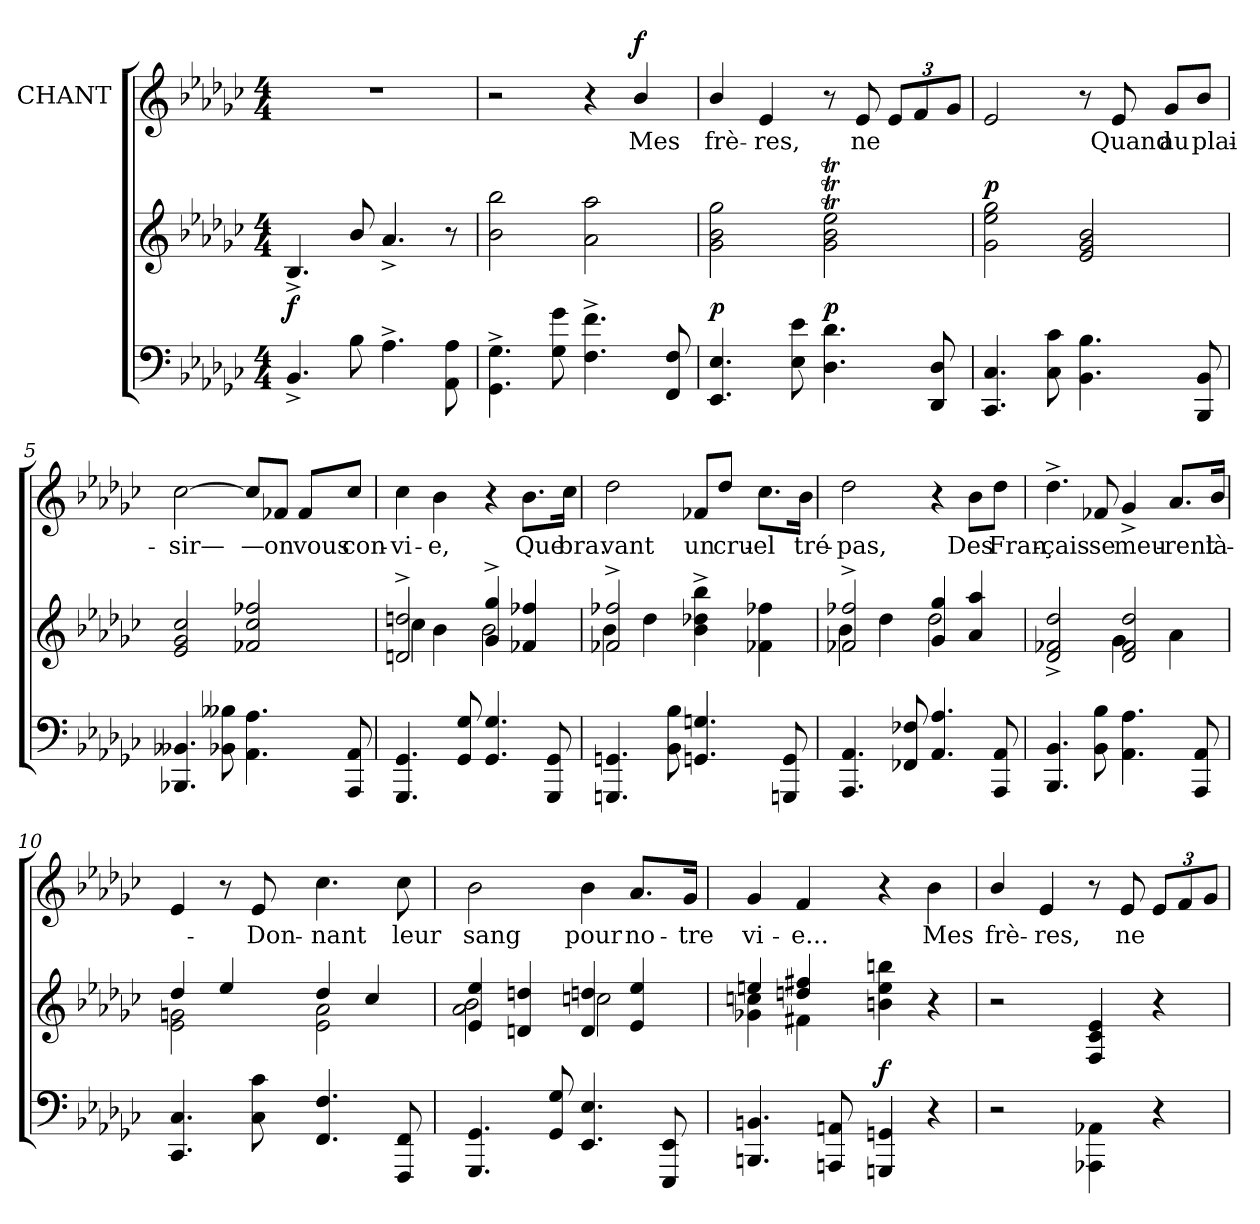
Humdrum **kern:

**kern	**dynam	**kern	**dynam	**kern	**text	**dynam
*part3	*part3	*part2	*part2	*part1	*part1	*part1
*staff3	*staff3	*staff2	*staff2	*staff1	*staff1	*staff1
*	*	*	*	*I"CHANT	*	*
*clefF4	*	*clefG2	*	*clefG2	*	*
*k[b-e-a-d-g-c-]	*	*k[b-e-a-d-g-c-]	*	*k[b-e-a-d-g-c-]	*	*
*M4/4	*	*M4/4	*	*M4/4	*	*
=1	=1	=1	=1	=1	=1	=1
!	!LO:DY:a	!	!	!	!	!
4.BB-^>i/	f	4.B-^>j/	.	1r	.	.
8B-i\	.	8b-j/	.	.	.	.
4.A-^>i\	.	4.a-^>j/	.	.	.	.
8AA-i\ 8A-i\	.	8r	.	.	.	.
=2	=2	=2	=2	=2	=2	=2
4.GG-i^>\ 4.G-i^>\	.	2b-j\ 2bb-j\	.	2r	.	.
8G-i\ 8g-i\	.	.	.	.	.	.
4.Fi^>\ 4.fi^>\	.	2a-j\ 2aa-j\	.	4r	.	.
!	!	!	!	!	!	!LO:DY:a
.	.	.	.	4b-j/	Mes	f
8Fi/ 8FFi/	.	.	.	.	.	.
=3	=3	=3	=3	=3	=3	=3
!	!LO:DY:a	!	!	!	!	!
4.E-i/ 4.EE-i/	p	2g-j\ 2b-j\ 2gg-j\	.	4b-j/	frè-	.
.	.	.	.	4e-j/	res,	.
8E-i\ 8e-i\	.	.	.	.	.	.
!	!LO:DY:a	!	!	!	!	!
4.D-i\ 4.d-i\	p	2g-jT\ 2b-jT\ 2ee-jT\	.	8r	.	.
.	.	.	.	8e-j/	ne	.
.	.	.	.	12e-j/L	.	.
.	.	.	.	12fj/	.	.
8D-i/ 8DD-i/	.	.	.	.	.	.
.	.	.	.	12g-j/J	.	.
!!LO:LB:g=z
=4	=4	=4	=4	=4	=4	=4
!	!	!	!LO:DY:a	!	!	!
4.C-i/ 4.CC-i/	.	2g-j\ 2gg-j\ 2ee-j\	p	2e-j/	.	.
8C-i\ 8c-i\	.	.	.	.	.	.
4.BB-i\ 4.B-i\	.	2b-j/ 2g-j/ 2e-j/	.	8r	.	.
.	.	.	.	8e-j/	Quand	.
.	.	.	.	8g-j/L	au	.
8BB-i/ 8BBB-i/	.	.	.	8b-j/J	plai-	.
=5	=5	=5	=5	=5	=5	=5
4.BB--Xi/ 4.BBB-Xi/	.	2e-j/ 2g-j/ 2cc-j/	.	[2cc-j\	sir—	.
8BB-Xi\ 8B--Xi\	.	.	.	.	.	.
4.AA-i\ 4.A-i\	.	2ff-Xj/ 2cc-j/ 2f-Xj/	.	8cc-j/L]	—	.
.	.	.	.	8f-Xj/J	on	.
.	.	.	.	8f-j/L	vous	.
8AA-i/ 8AAA-i/	.	.	.	8cc-j/J	con-	.
=6	=6	=6	=6	=6	=6	=6
*	*	*^	*	*	*	*
4.GG-i/ 4.GGG-i/	.	2ddnj^>/ 2dnj^>/	4cc-Z\	.	4cc-j\	vi-	.
.	.	.	4b-Z\	.	4b-j\	e,	.
8G-i/ 8GG-i/	.	.	.	.	.	.	.
4.G-i/ 4.GG-i/	.	4gg-j^>/ 4g-j^>/	2b-Z\	.	4r	.	.
.	.	4ff-Xj/ 4f-Xj/	.	.	8.b-j\L	Que	.
8GG-i/ 8GGG-i/	.	.	.	.	.	.	.
.	.	.	.	.	16cc-j\Jk	bra.	.
!!LO:LB:g=z
=7	=7	=7	=7	=7	=7	=7	=7
4.GGni/ 4.GGGni/	.	2ff-Xj^>/ 2f-Xj^>/	4b-Z\	.	2dd-j\	vant	.
.	.	.	4dd-Z\	.	.	.	.
8BB-i\ 8B-i\	.	.	.	.	.	.	.
4.Gni/ 4.GGni/	.	4b-j^>\ 4dd-Xj^>\ 4bb-j^>\	2ryy	.	8f-Xj/L	un	.
.	.	.	.	.	8dd-j/J	cru-	.
.	.	4f-Xj\ 4ff-Xj\	.	.	8.cc-j\L	el	.
8GGi/ 8GGGni/	.	.	.	.	.	.	.
.	.	.	.	.	16b-j\Jk	tré-	.
=8	=8	=8	=8	=8	=8	=8	=8
4.AA-i/ 4.AAA-i/	.	2ff-Xj^>/ 2f-Xj^>/	4b-Z\	.	2dd-j\	pas,	.
.	.	.	4dd-Z\	.	.	.	.
8F-Xi/ 8FF-Xi/	.	.	.	.	.	.	.
4.A-i/ 4.AA-i/	.	4gg-j/ 4g-j/	2dd-Z\	.	4r	.	.
.	.	4aa-j/ 4a-j/	.	.	8b-j\L	Des	.
8AA-i/ 8AAA-i/	.	.	.	.	8dd-j\J	Fran-	.
=9	=9	=9	=9	=9	=9	=9	=9
4.BB-i/ 4.BBB-i/	.	2d-j^>/ 2dd-j^>/ 2f-Xj^>/	4.ryy	.	4.dd-^>j\	çais	.
8BB-i\ 8B-i\	.	.	8ryy	.	8f-Xj/	se	.
4.AA-i\ 4.A-i\	.	2dd-j/ 2f-j/ 2d-j/	4g-Z\	.	4g-^>j/	meu-	.
.	.	.	4a-Z\	.	8.a-j/L	rent	.
8AA-i/ 8AAA-i/	.	.	.	.	.	.	.
.	.	.	.	.	16b-j/Jk	là-	.
!!LO:PB:g=z
=10	=10	=10	=10	=10	=10	=10	=10
4.C-i/ 4.CC-i/	.	4dd-j/	2e-Z\ 2gnZ\	.	4e-j/	.	.
.	.	4ee-j/	.	.	8r	.	.
8C-i\ 8c-i\	.	.	.	.	8e-j/	Don-	.
4.Fi/ 4.FFi/	.	4dd-j/	2e-Z\ 2a-Z\	.	4.cc-j\	nant	.
.	.	4cc-j/	.	.	.	.	.
8FFi/ 8FFFi/	.	.	.	.	8cc-j\	leur	.
=11	=11	=11	=11	=11	=11	=11	=11
4.GG-i/ 4.GGG-i/	.	4ee-j/ 4e-j/	2a-Z\ 2b-Z\	.	2b-j\	sang	.
.	.	4ddnj/ 4dnj/	.	.	.	.	.
8G-i/ 8GG-i/	.	.	.	.	.	.	.
4.E-i/ 4.EE-i/	.	4ddnj/ 4dj/	2ccnZ\	.	4b-j\	pour	.
.	.	4ee-j/ 4e-j/	.	.	8.a-j/L	no-	.
8EE-i/ 8EEE-i/	.	.	.	.	.	.	.
.	.	.	.	.	16g-j/Jk	tre	.
=12	=12	=12	=12	=12	=12	=12	=12
4.BBni/ 4.BBBni/	.	4eej/	4ccZ\ 4g-XZ\	.	4g-j/	vi-	.
.	.	4ff#j/ 4ddnj/	4f#Z\	.	4fj/	e...	.
8AAni/ 8AAAni/	.	.	.	.	.	.	.
!	!LO:DY:a	!	!	!	!	!	!
4GGni/ 4GGGni/	f	4bj\ 4eej\ 4bbj\	2ryy	.	4r	.	.
4r	.	4r	.	.	4b-j\	Mes	.
*	*	*v	*v	*	*	*	*
!!LO:LB:g=z
=13	=13	=13	=13	=13	=13	=13
2r	.	2r	.	4b-j/	frè-	.
.	.	.	.	4e-j/	res,	.
4AAA-Xi\ 4AA-Xi\	.	4e-j/ 4c-j/ 4Fj/	.	8r	.	.
.	.	.	.	8e-j/	ne	.
4r	.	4r	.	12e-j/L	.	.
.	.	.	.	12fj/	.	.
.	.	.	.	12g-j/J	.	.
=	=	=	=	=	=	=
*-	*-	*-	*-	*-	*-	*-
